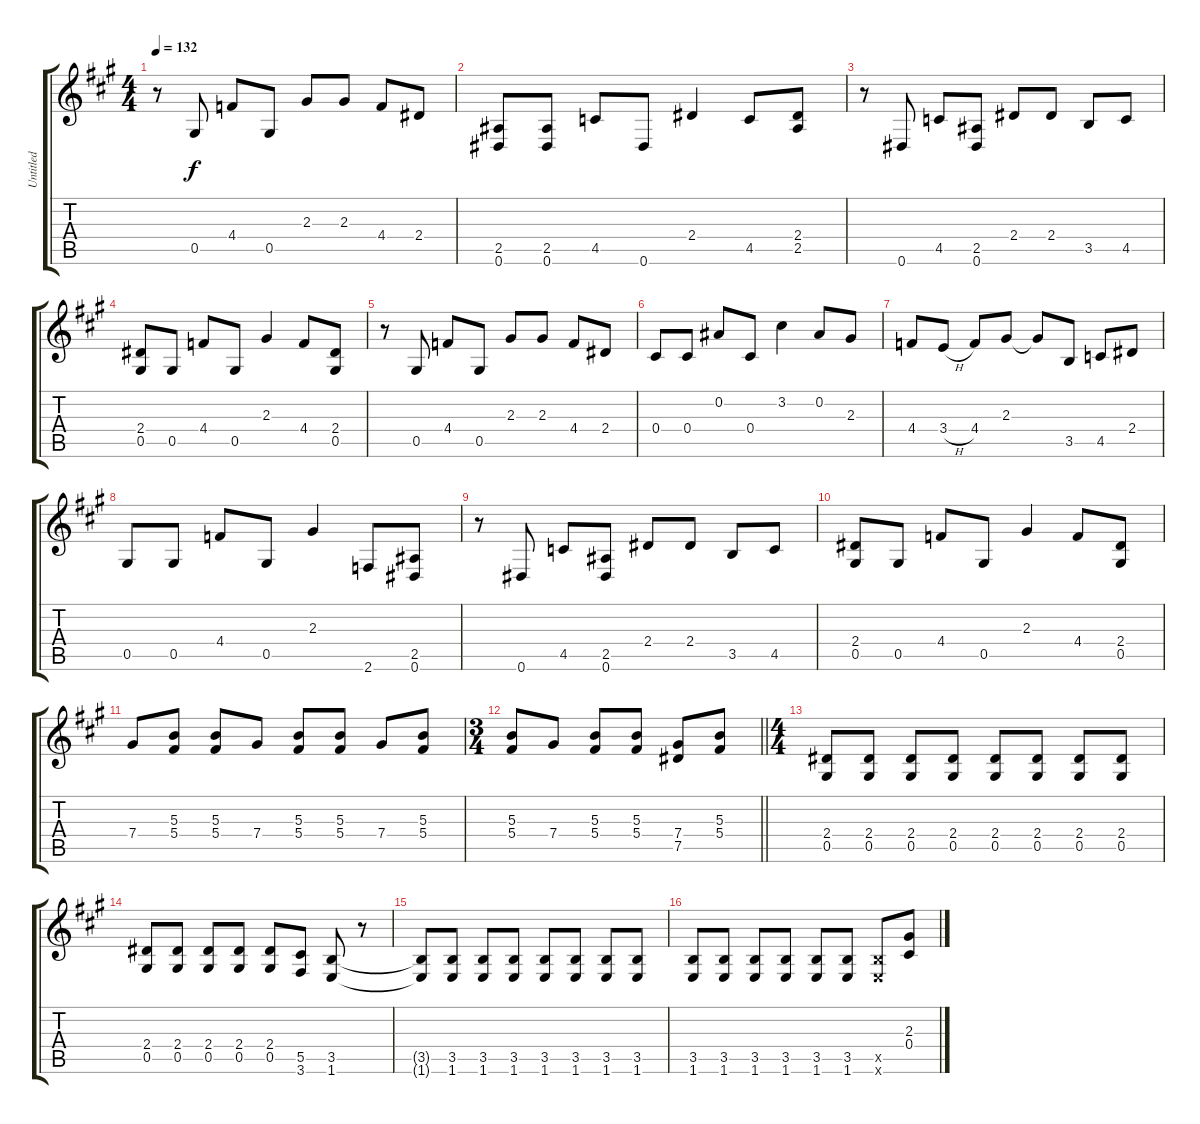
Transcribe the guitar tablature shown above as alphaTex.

\track ("Untitled" "Untitled") {instrument overdrivenguitar}
\staff {score tabs}
\tuning (Eb4 Bb3 Gb3 Db3 Ab2 Eb2) {hide}
\ts (4 4)
\tempo 132
\clef g2
\ks a
r.8{dy f} 0.5.8 4.4.8 0.5.8 2.3.8 2.3.8 4.4.8 2.4.8 |
(2.5 0.6).8 (2.5 0.6).8 4.5.8 0.6.8 2.4.4 4.5.8 (2.4 2.5).8 |
r.8 0.6.8 4.5.8 (2.5 0.6).8 2.4.8 2.4.8 3.5.8 4.5.8 |
(2.4 0.5).8 0.5.8 4.4.8 0.5.8 2.3.4 4.4.8 (2.4 0.5).8 |
r.8 0.5.8 4.4.8 0.5.8 2.3.8 2.3.8 4.4.8 2.4.8 |
0.4.8 0.4.8 0.2.8 0.4.8 3.2.4 0.2.8 2.3.8 |
4.4.8 3.4{h}.8 4.4.8 2.3.8 2.3{t}.8 3.5.8 4.5.8 2.4.8 |
0.5.8 0.5.8 4.4.8 0.5.8 2.3.4 2.6.8 (2.5 0.6).8 |
r.8 0.6.8 4.5.8 (2.5 0.6).8 2.4.8 2.4.8 3.5.8 4.5.8 |
(2.4 0.5).8 0.5.8 4.4.8 0.5.8 2.3.4 4.4.8 (2.4 0.5).8 |
7.4.8 (5.3 5.4).8 (5.3 5.4).8 7.4.8 (5.3 5.4).8 (5.3 5.4).8 7.4.8 (5.3 5.4).8 |
\ts (3 4)
\barLineRight lightlight
(5.3 5.4).8 7.4.8 (5.3 5.4).8 (5.3 5.4).8 (7.4 7.5).8 (5.3 5.4).8 |
\ts (4 4)
(2.4 0.5).8 (2.4 0.5).8 (2.4 0.5).8 (2.4 0.5).8 (2.4 0.5).8 (2.4 0.5).8 (2.4 0.5).8 (2.4 0.5).8 |
(2.4 0.5).8 (2.4 0.5).8 (2.4 0.5).8 (2.4 0.5).8 (2.4 0.5).8 (5.5 3.6).8 (3.5 1.6).8 r.8 |
(3.5{t} 1.6{t}).8 (3.5 1.6).8 (3.5 1.6).8 (3.5 1.6).8 (3.5 1.6).8 (3.5 1.6).8 (3.5 1.6).8 (3.5 1.6).8 |
(3.5 1.6).8 (3.5 1.6).8 (3.5 1.6).8 (3.5 1.6).8 (3.5 1.6).8 (3.5 1.6).8 (3.5{x} 1.6{x}).8 (2.3 0.4).8
